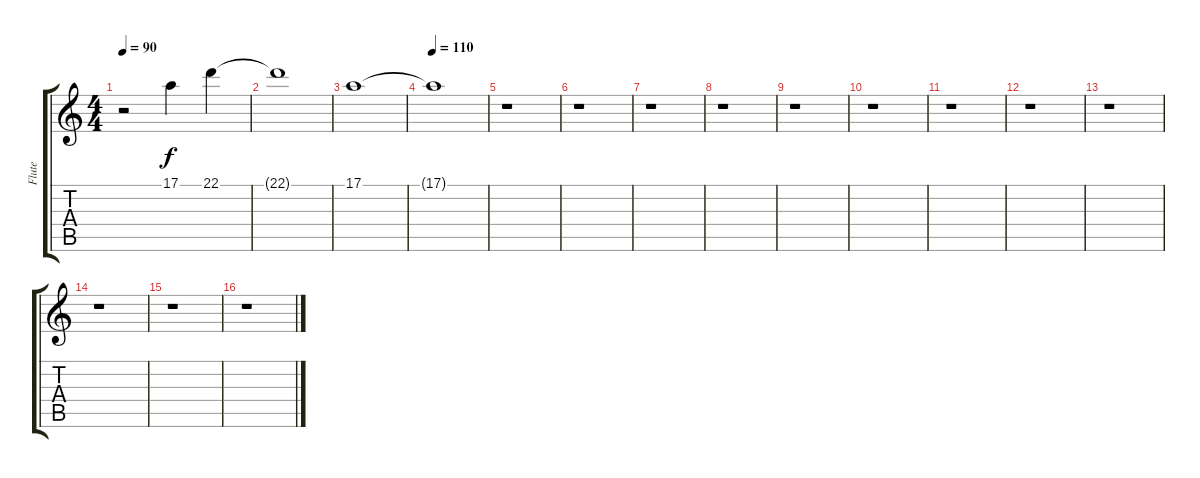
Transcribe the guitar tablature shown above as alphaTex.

\track ("Flute" "Flute") {instrument flute}
\staff {score tabs}
\tuning (E4 B3 G3 D3 A2 E2) {hide}
\ts (4 4)
\tempo 90
\clef g2
\ks c
r.2{dy f} 17.1.4 22.1.4 |
22.1{t}.1 |
17.1.1 |
\tempo 110
17.1{t}.1 |
r.1 |
r.1 |
r.1 |
r.1 |
r.1 |
r.1 |
r.1 |
r.1 |
r.1 |
r.1 |
r.1 |
r.1
